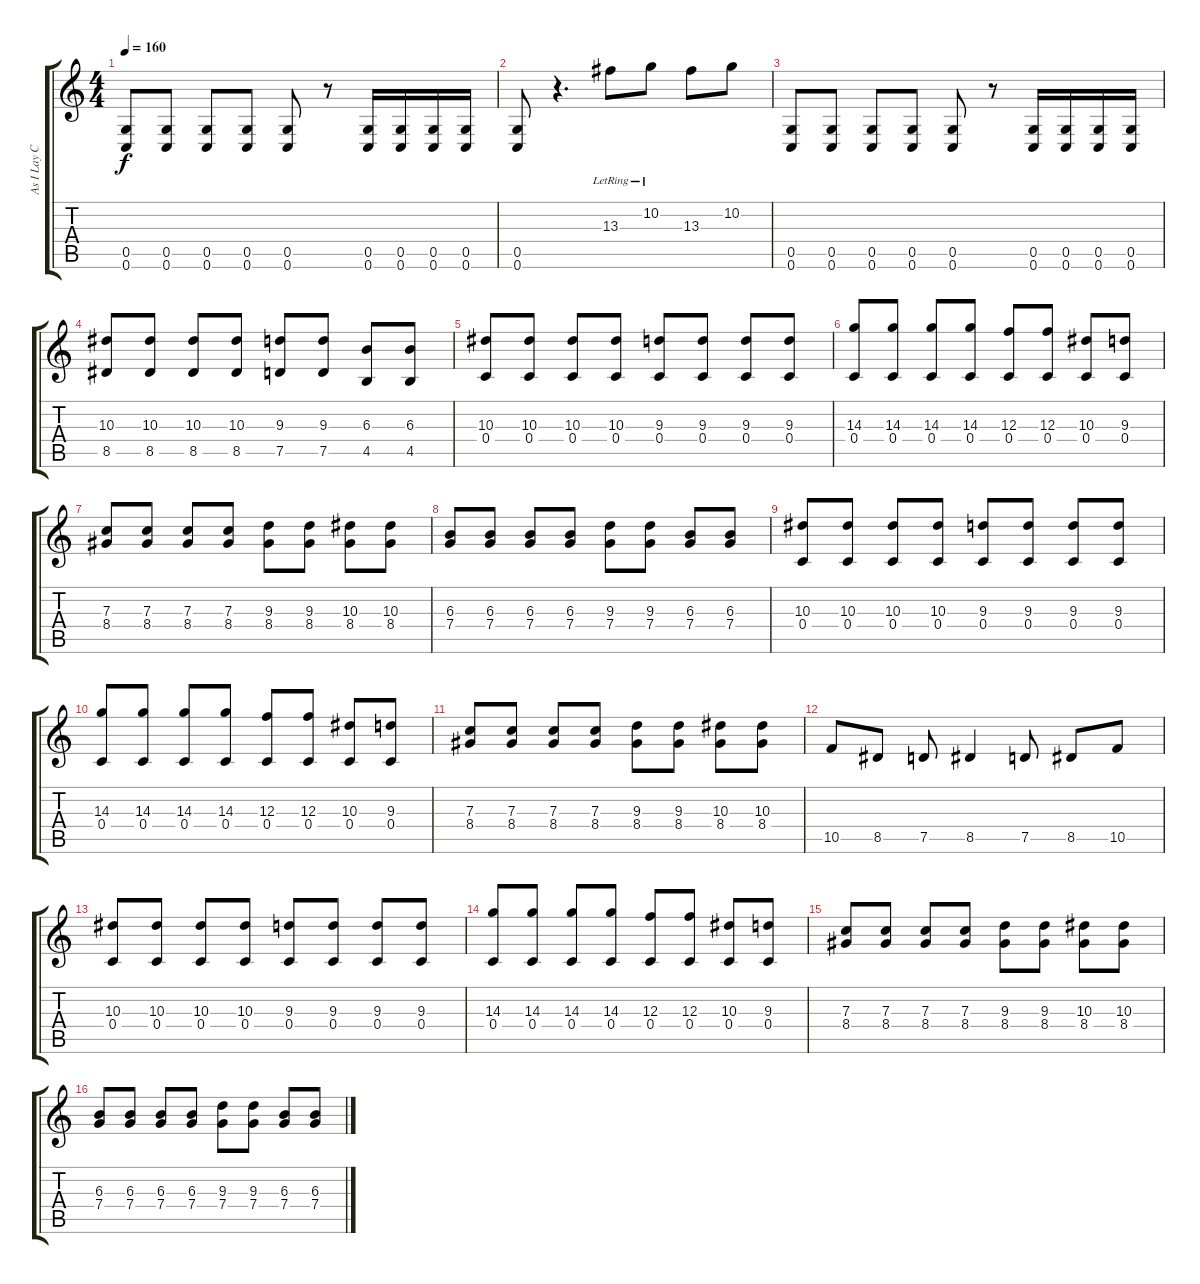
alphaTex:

\track ("As I Lay Curtis" "As I Lay C") {instrument overdrivenguitar}
\staff {score tabs}
\tuning (D4 A3 F3 C3 G2 C2) {hide}
\ts (4 4)
\tempo 160
\clef g2
\ks c
(0.5 0.6).8{dy f} (0.5 0.6).8 (0.5 0.6).8 (0.5 0.6).8 (0.5 0.6).8 r.8 (0.5 0.6).16 (0.5 0.6).16 (0.5 0.6).16 (0.5 0.6).16 |
(0.5 0.6).8 r.4{d} 13.3{lr}.8 10.2{lr}.8 13.3.8 10.2.8 |
(0.5 0.6).8 (0.5 0.6).8 (0.5 0.6).8 (0.5 0.6).8 (0.5 0.6).8 r.8 (0.5 0.6).16 (0.5 0.6).16 (0.5 0.6).16 (0.5 0.6).16 |
(10.3 8.5).8 (10.3 8.5).8 (10.3 8.5).8 (10.3 8.5).8 (9.3 7.5).8 (9.3 7.5).8 (6.3 4.5).8 (6.3 4.5).8 |
(10.3 0.4).8 (10.3 0.4).8 (10.3 0.4).8 (10.3 0.4).8 (9.3 0.4).8 (9.3 0.4).8 (9.3 0.4).8 (9.3 0.4).8 |
(14.3 0.4).8 (14.3 0.4).8 (14.3 0.4).8 (14.3 0.4).8 (12.3 0.4).8 (12.3 0.4).8 (10.3 0.4).8 (9.3 0.4).8 |
(7.3 8.4).8 (7.3 8.4).8 (7.3 8.4).8 (7.3 8.4).8 (9.3 8.4).8 (9.3 8.4).8 (10.3 8.4).8 (10.3 8.4).8 |
(6.3 7.4).8 (6.3 7.4).8 (6.3 7.4).8 (6.3 7.4).8 (9.3 7.4).8 (9.3 7.4).8 (6.3 7.4).8 (6.3 7.4).8 |
(10.3 0.4).8 (10.3 0.4).8 (10.3 0.4).8 (10.3 0.4).8 (9.3 0.4).8 (9.3 0.4).8 (9.3 0.4).8 (9.3 0.4).8 |
(14.3 0.4).8 (14.3 0.4).8 (14.3 0.4).8 (14.3 0.4).8 (12.3 0.4).8 (12.3 0.4).8 (10.3 0.4).8 (9.3 0.4).8 |
(7.3 8.4).8 (7.3 8.4).8 (7.3 8.4).8 (7.3 8.4).8 (9.3 8.4).8 (9.3 8.4).8 (10.3 8.4).8 (10.3 8.4).8 |
10.5.8 8.5.8 7.5.8 8.5.4 7.5.8 8.5.8 10.5.8 |
(10.3 0.4).8 (10.3 0.4).8 (10.3 0.4).8 (10.3 0.4).8 (9.3 0.4).8 (9.3 0.4).8 (9.3 0.4).8 (9.3 0.4).8 |
(14.3 0.4).8 (14.3 0.4).8 (14.3 0.4).8 (14.3 0.4).8 (12.3 0.4).8 (12.3 0.4).8 (10.3 0.4).8 (9.3 0.4).8 |
(7.3 8.4).8 (7.3 8.4).8 (7.3 8.4).8 (7.3 8.4).8 (9.3 8.4).8 (9.3 8.4).8 (10.3 8.4).8 (10.3 8.4).8 |
(6.3 7.4).8 (6.3 7.4).8 (6.3 7.4).8 (6.3 7.4).8 (9.3 7.4).8 (9.3 7.4).8 (6.3 7.4).8 (6.3 7.4).8
